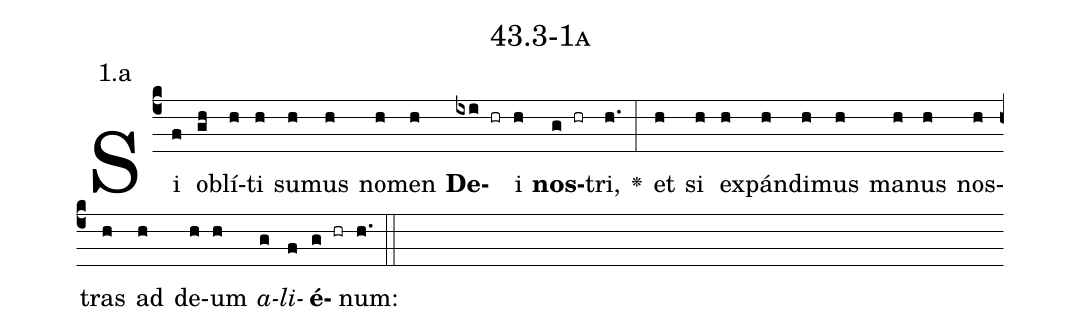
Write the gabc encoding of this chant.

name: 43.3-1a;
annotation: 1.a;
%%
(c4)Si(f) ob(gh)lí(h)ti(h) su(h)mus(h) no(h)men(h) <b>De</b>(ixi hr)i(h) <b>nos</b>(g hr)tri,(h.) <v>\greheightstar</v>(:) et(h) si(h) ex(h)pán(h)di(h)mus(h) ma(h)nus(h) nos(h)tras(h) ad(h) de(h)um(h) <i>a</i>(g)<i>li</i>(f)<b>é</b>(g hr)num:(h.) (::)


%E(h) u(h) o(g) u(f) a(g) e.(h.) (::)
